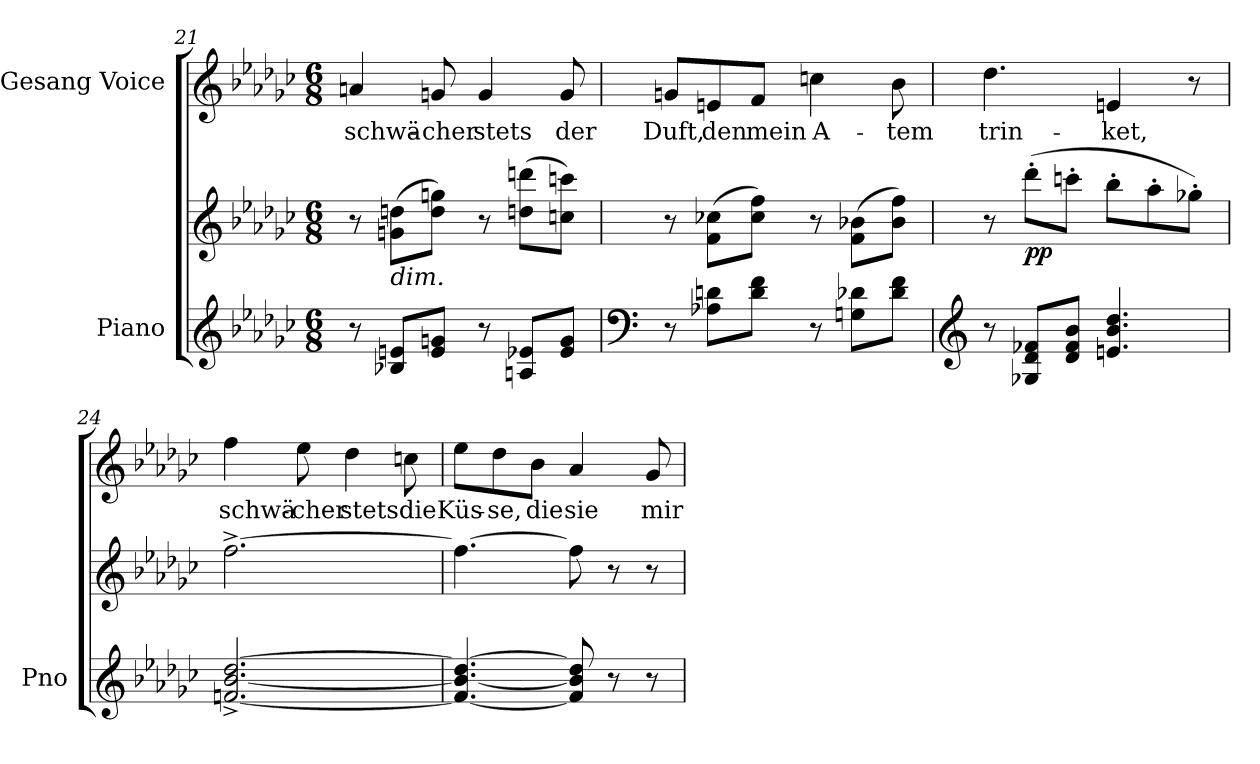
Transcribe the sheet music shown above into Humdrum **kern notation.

**kern	**kern	**dynam	**kern	**text
*part2	*part2	*part2	*part1	*part1
*staff3	*staff2	*staff2/3	*staff1	*staff1
*I"Piano	*	*	*I"Gesang Voice	*
*I'Pno	*	*	*	*
*clefG2	*clefG2	*	*clefG2	*
*k[b-e-a-d-g-c-]	*k[b-e-a-d-g-c-]	*	*k[b-e-a-d-g-c-]	*
*M6/8	*M6/8	*	*M6/8	*
=21	=21	=21	=21	=21
!	!	!	!	!LO:LY:b
8r	8r	.	4an/	schwä-
!	!LO:TX:b:i:t=dim.	!	!	!
8B-X/ 8en/L	(>8gn\ 8ddn\L	.	.	.
!	!	!	!	!LO:LY:b
8e/ 8gn/J	8dd\ 8ggn\J)	.	8gn/	-cher
!	!	!	!	!LO:LY:b
8r	8r	.	4g/	stets
8An/ 8e-X/L	(>8ddn\ 8dddn\L	.	.	.
!	!	!	!	!LO:LY:b
8e-/ 8g/J	8ccn\ 8cccn\J)	.	8g/	der
=22	=22	=22	=22	=22
*clefF4	*	*	*	*
!	!	!	!	!LO:LY:b
8r	8r	.	8gn/L	Duft,
!	!	!	!	!LO:LY:b
8A-X\ 8dn\L	(>8f\ 8cc-X\L	.	8en/	den
!	!	!	!	!LO:LY:b
8d\ 8f\J	8cc-\ 8ff\J)	.	8f/J	mein
!	!	!	!	!LO:LY:b
8r	8r	.	4ccn\	A-
8Gn\ 8d-X\L	(>8f\ 8b-X\L	.	.	.
!	!	!	!	!LO:LY:b
8d-\ 8f\J	8b-\ 8ff\J)	.	8b-\	-tem
=23	=23	=23	=23	=23
*clefG2	*	*	*	*
!	!	!	!	!LO:LY:b
8r	8r	.	4.dd-\	trin-
!	!	!LO:DY:b	!	!
8G-X/ 8d-/ 8f-X/L	(>8ddd-'\L	pp	.	.
8d-/ 8f-/ 8b-/J	8cccn'\J	.	.	.
!	!	!	!	!LO:LY:b
4.en/ 4.b-/ 4.dd-/	8bb-'\L	.	4en/	-ket,
.	8aa-'\	.	.	.
.	8gg-X'\J)	.	8r	.
!!LO:LB:g=z
=24	=24	=24	=24	=24
!	!	!	!	!LO:LY:b
[2.fn/^ [2.b-/^ [2.dd-/^	[2.ff^\	.	4ff\	schwä-
!	!	!	!	!LO:LY:b
.	.	.	8ee-\	-cher
!	!	!	!	!LO:LY:b
.	.	.	4dd-\	stets
!	!	!	!	!LO:LY:b
.	.	.	8ccn\	die
=25	=25	=25	=25	=25
!	!	!	!	!LO:LY:b
4.f/_ 4.b-/_ 4.dd-/_	4.ff\_	.	8ee-\L	Küs-
!	!	!	!	!LO:LY:b
.	.	.	8dd-\	-se,
!	!	!	!	!LO:LY:b
.	.	.	8b-\J	die
!	!	!	!	!LO:LY:b
8f/] 8b-/] 8dd-/]	8ff\]	.	4a-/	sie
8r	8r	.	.	.
!	!	!	!	!LO:LY:b
8r	8r	.	8g-/	mir
=	=	=	=	=
*-	*-	*-	*-	*-
